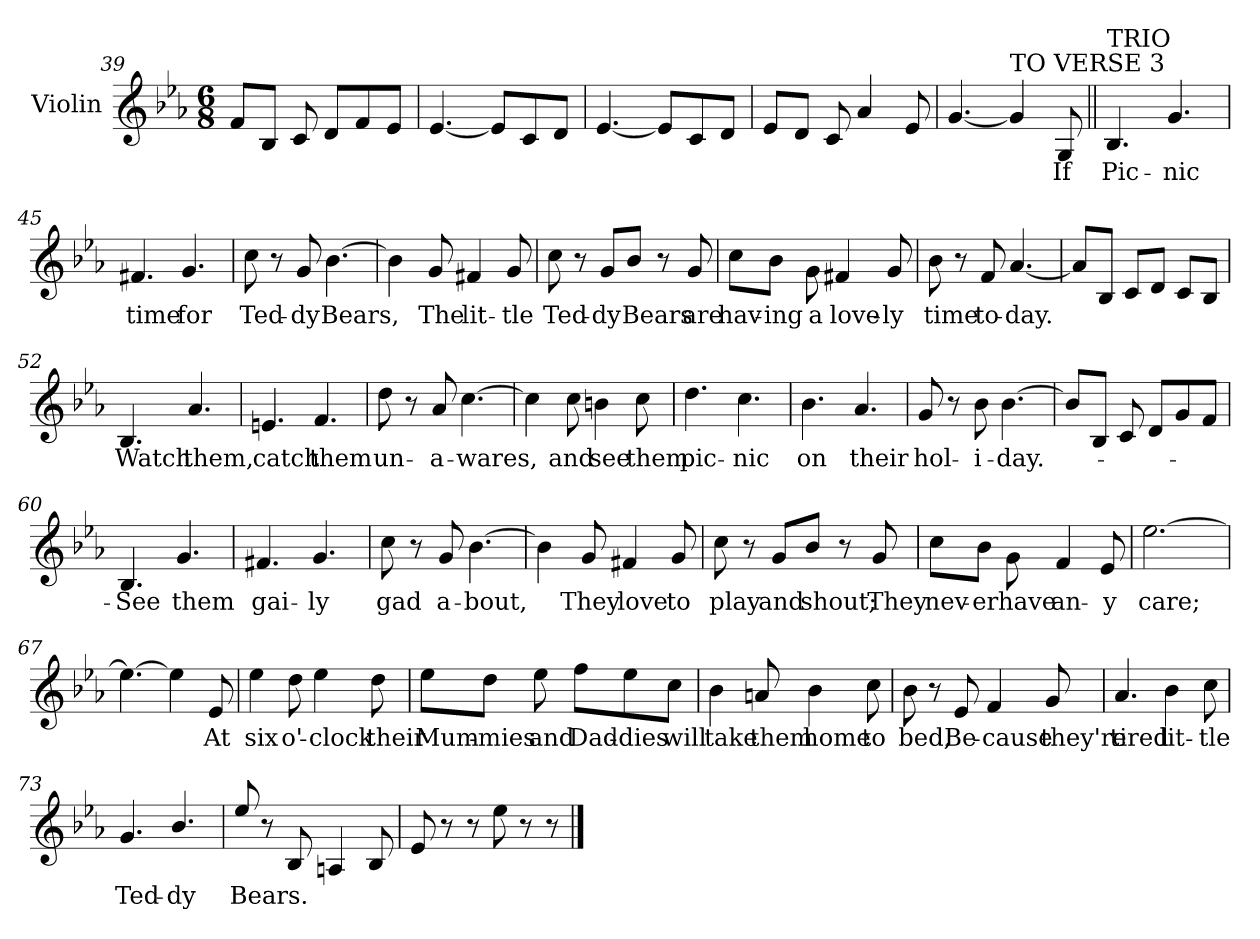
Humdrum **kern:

**kern	**text
*part1	*part1
*staff1	*staff1
*I"Violin	*
*I'Vln	*
!!LO:PB:g=z
*clefG2	*
*k[b-e-a-]	*
*E-:	*
*M6/8	*
=39	=39
8f/L	.
8B-/J	.
8c/	.
8d/L	.
8f/	.
8e-/J	.
=40	=40
[4.e-/	.
8e-/L]	.
8c/	.
8d/J	.
=41	=41
[4.e-/	.
8e-/L]	.
8c/	.
8d/J	.
=42	=42
8e-/L	.
8d/J	.
8c/	.
4a-/	.
8e-/	.
=43	=43
[4.g/	.
!LO:TX:a:t=TO VERSE 3	!
4g/]	.
8G/	If
!!LO:LB:g=z
=44||	=44||
!LO:TX:a:t=TRIO	!
4.B-/	Pic-
4.g/	-nic
=45	=45
4.f#X/	time
4.g/	for
=46	=46
8cc\	Ted-
8r	.
8g/	-dy
[4.b-\	Bears,
=47	=47
4b-\]	.
8g/	The
4f#X/	lit-
8g/	-tle
=48	=48
8cc\	Ted-
8r	.
8g/L	-dy
8b-/J	Bears
8r	.
8g/	are
=49	=49
8cc\L	hav-
8b-\J	-ing
8g\	a
4f#X/	love-
8g/	-ly
!!LO:LB:g=z
=50	=50
8b-\	time
8r	.
8f/	to-
[4.a-/	-day.
=51	=51
8a-/L]	.
8B-/J	.
8c/L	.
8d/J	.
8c/L	.
8B-/J	.
=52	=52
4.B-/	Watch
4.a-/	them,
=53	=53
4.en/	catch
4.f/	them
=54	=54
8dd\	un-
8r	.
8a-/	-a-
[4.cc\	-wares,
=55	=55
4cc\]	.
8cc\	and
4bn\	see
8cc\	them
=56	=56
4.dd\	pic-
4.cc\	-nic
!!LO:LB:g=z
=57	=57
4.b-\	on
4.a-/	their
=58	=58
8g/	hol-
8r	.
8b-\	-i-
[4.b-\	-day.-
=59	=59
8b-/L]	.
8B-/J	.
8c/	.
8d/L	.
8g/	.
8f/J	.
=60	=60
4.B-/	See
4.g/	them
=61	=61
4.f#X/	gai-
4.g/	-ly
=62	=62
8cc\	gad
8r	.
8g/	a-
[4.b-\	-bout,
!!LO:LB:g=z
=63	=63
4b-\]	.
8g/	They
4f#X/	love
8g/	to
=64	=64
8cc\	play
8r	.
8g/L	and
8b-/J	shout;
8r	.
8g/	They
=65	=65
8cc\L	nev-
8b-\J	-er
8g\	have
4f/	an-
8e-/	-y
=66	=66
[2.ee-\	care;
=67	=67
4.ee-\_	.
4ee-\]	.
8e-/	At
!!LO:LB:g=z
=68	=68
4ee-\	six
8dd\	o'-
4ee-\	-clock
8dd\	their
=69	=69
8ee-\L	Mum-
8dd\J	-mies
8ee-\	and
8ff\L	Dad-
8ee-\	-dies
8cc\J	will
=70	=70
4b-\	take
8an/	them
4b-\	home
8cc\	to
=71	=71
8b-\	bed,
8r	.
8e-/	Be-
4f/	-cause
8g/	they're
!!LO:LB:g=z
=72	=72
4.a-/	tired
4b-\	lit-
8cc\	-tle
=73	=73
4.g/	Ted-
4.b-/	-dy
=74	=74
8ee-/	Bears.
8r	.
8B-/	.
4An/	.
8B-/	.
=75	=75
8e-/	.
8r	.
8r	.
8ee-\	.
8r	.
8r	.
==	==
*-	*-
